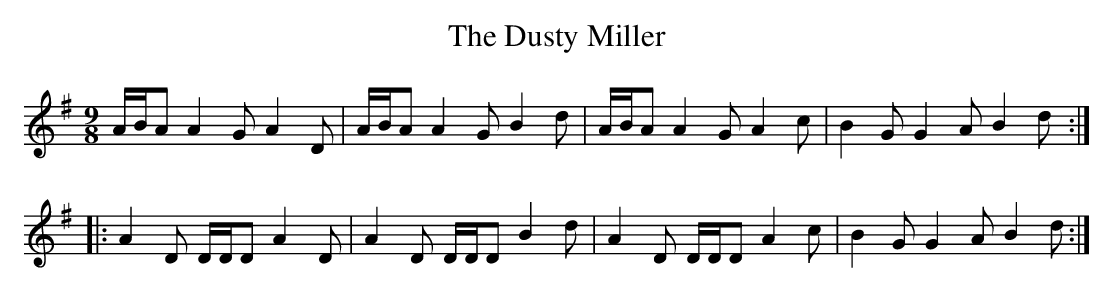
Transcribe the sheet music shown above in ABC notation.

X:1
T:Dusty Miller, The
M:9/8
L:1/8
K:DMix
A/2B/2A A2G A2D|A/2B/2A A2G B2d|A/2B/2A A2G A2c|B2G G2A B2d:|
!|:A2D D/2D/2D A2D|A2D  D/2D/2D B2d|A2D  D/2D/2D A2c|B2G G2A B2d:|
